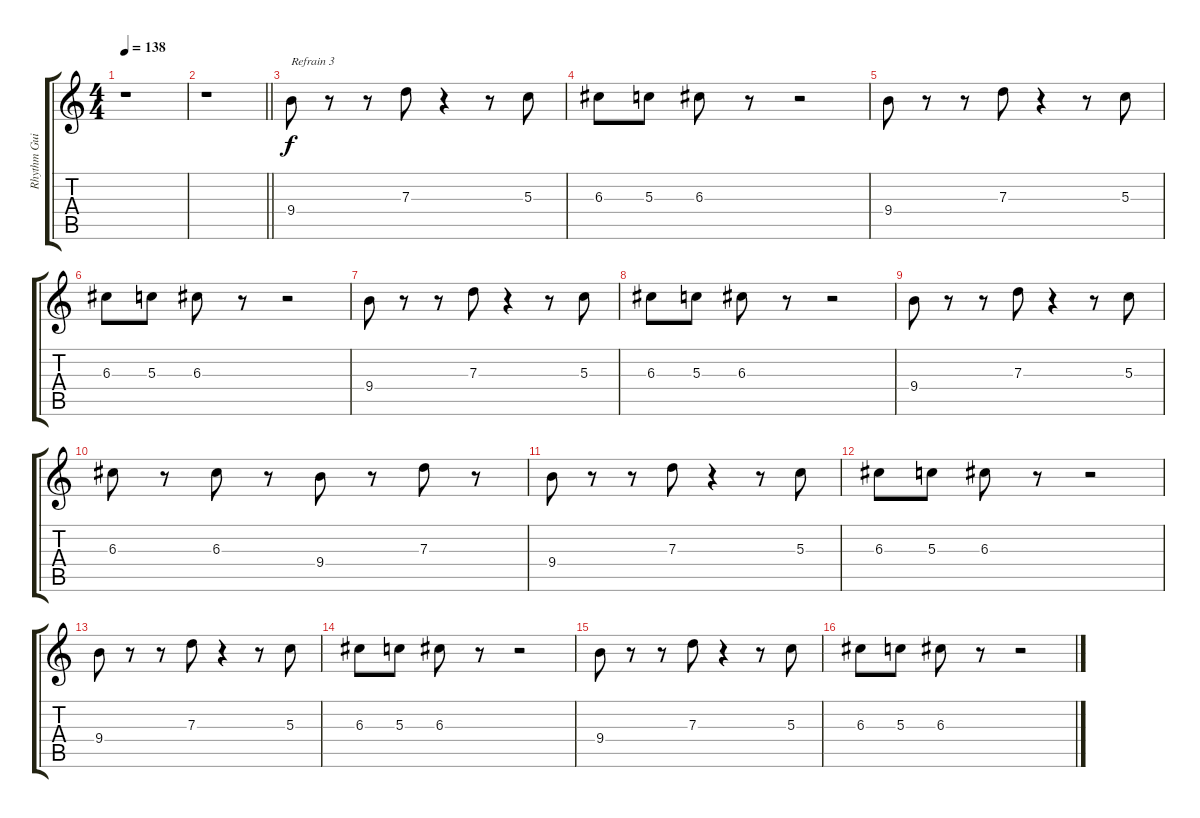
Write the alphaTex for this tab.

\track ("Rhythm Guitar" "Rhythm Gui") {instrument electricguitarjazz}
\staff {score tabs}
\tuning (E4 B3 G3 D3 A2 E2) {hide}
\ts (4 4)
\tempo 138
\clef g2
\ks c
r.1{dy f} |
\barLineRight lightlight
r.1 |
9.4.8{txt "Refrain 3"} r.8 r.8 7.3.8 r.4 r.8 5.3.8 |
6.3.8 5.3.8 6.3.8 r.8 r.2 |
9.4.8 r.8 r.8 7.3.8 r.4 r.8 5.3.8 |
6.3.8 5.3.8 6.3.8 r.8 r.2 |
9.4.8 r.8 r.8 7.3.8 r.4 r.8 5.3.8 |
6.3.8 5.3.8 6.3.8 r.8 r.2 |
9.4.8 r.8 r.8 7.3.8 r.4 r.8 5.3.8 |
6.3.8 r.8 6.3.8 r.8 9.4.8 r.8 7.3.8 r.8 |
9.4.8 r.8 r.8 7.3.8 r.4 r.8 5.3.8 |
6.3.8 5.3.8 6.3.8 r.8 r.2 |
9.4.8 r.8 r.8 7.3.8 r.4 r.8 5.3.8 |
6.3.8 5.3.8 6.3.8 r.8 r.2 |
9.4.8 r.8 r.8 7.3.8 r.4 r.8 5.3.8 |
6.3.8 5.3.8 6.3.8 r.8 r.2
